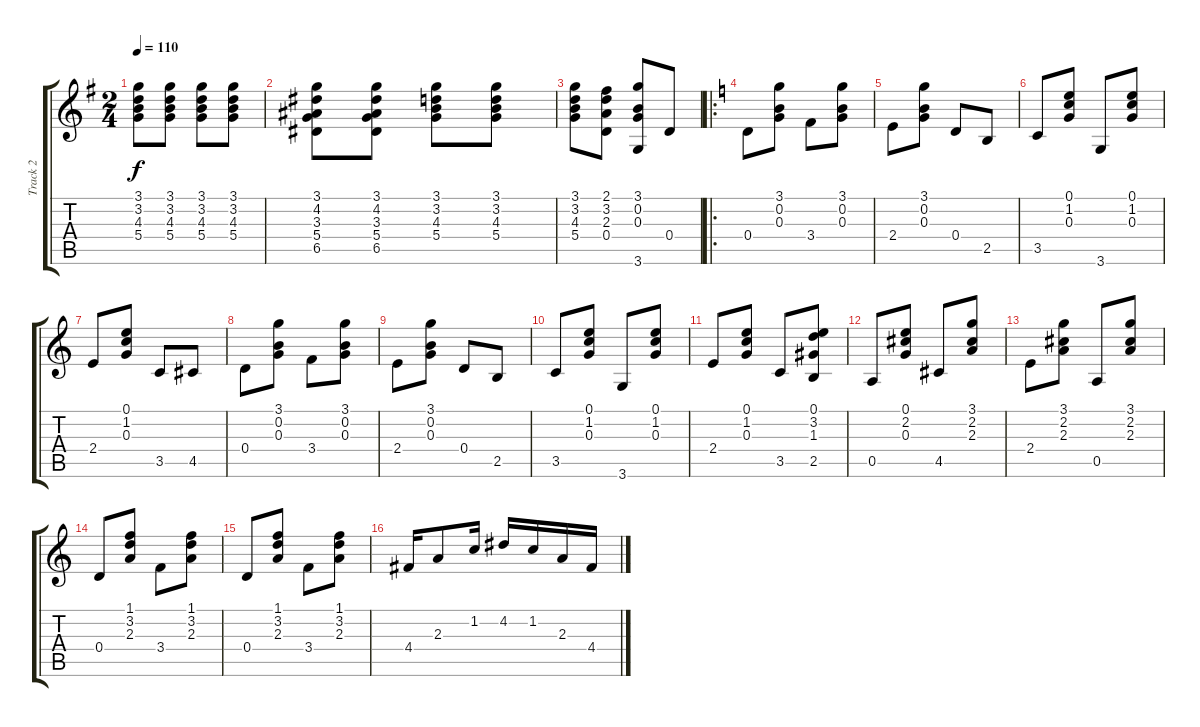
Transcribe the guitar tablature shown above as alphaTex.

\track ("Track 2" "Track 2") {instrument acousticguitarsteel}
\staff {score tabs}
\tuning (E4 B3 G3 D3 A2 E2) {hide}
\ts (2 4)
\tempo 110
\clef g2
\ks g
(3.1 3.2 4.3 5.4).8{dy f} (3.1 3.2 4.3 5.4).8 (3.1 3.2 4.3 5.4).8 (3.1 3.2 4.3 5.4).8 |
(3.1 4.2 3.3 5.4 6.5).8 (3.1 4.2 3.3 5.4 6.5).8 (3.1 3.2 4.3 5.4).8 (3.1 3.2 4.3 5.4).8 |
(3.1 3.2 4.3 5.4).8 (2.1 3.2 2.3 0.4).8 (3.1 0.2 0.3 3.6).8 0.4.8 |
\ro
\ks c
0.4.8 (3.1 0.2 0.3).8 3.4.8 (3.1 0.2 0.3).8 |
2.4.8 (3.1 0.2 0.3).8 0.4.8 2.5.8 |
3.5.8 (0.1 1.2 0.3).8 3.6.8 (0.1 1.2 0.3).8 |
2.4.8 (0.1 1.2 0.3).8 3.5.8 4.5.8 |
0.4.8 (3.1 0.2 0.3).8 3.4.8 (3.1 0.2 0.3).8 |
2.4.8 (3.1 0.2 0.3).8 0.4.8 2.5.8 |
3.5.8 (0.1 1.2 0.3).8 3.6.8 (0.1 1.2 0.3).8 |
2.4.8 (0.1 1.2 0.3).8 3.5.8 (0.1 3.2 1.3 2.5).8 |
0.5.8 (0.1 2.2 0.3).8 4.5.8 (3.1 2.2 2.3).8 |
2.4.8 (3.1 2.2 2.3).8 0.5.8 (3.1 2.2 2.3).8 |
0.4.8 (1.1 3.2 2.3).8 3.4.8 (1.1 3.2 2.3).8 |
0.4.8 (1.1 3.2 2.3).8 3.4.8 (1.1 3.2 2.3).8 |
4.4.16 2.3.8 1.2.16 4.2.16 1.2.16 2.3.16 4.4.16
